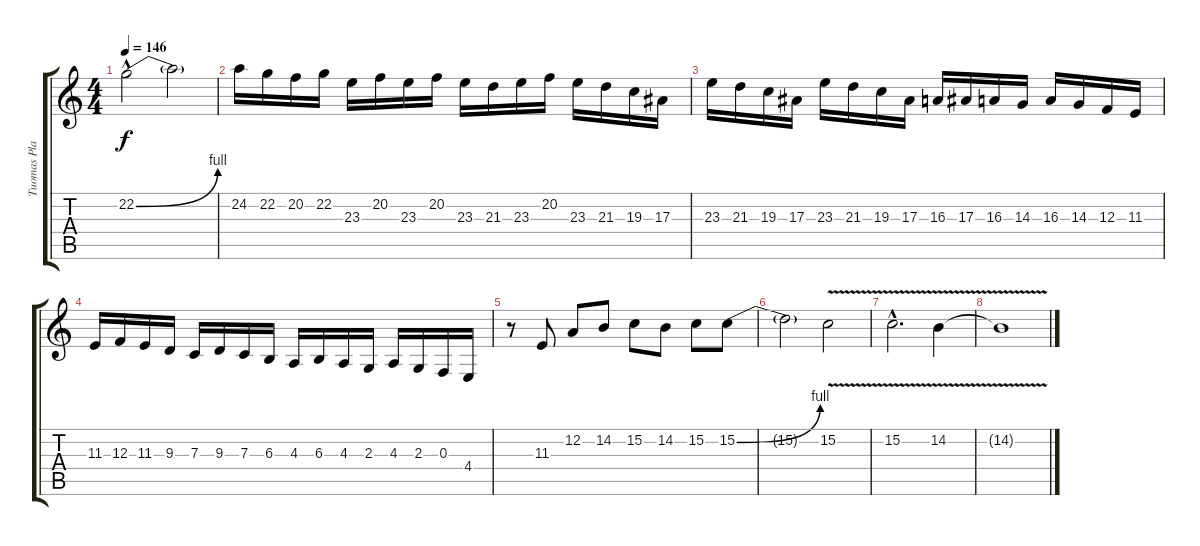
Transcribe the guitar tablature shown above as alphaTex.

\track ("Tuomas Planman" "Tuomas Pla") {instrument acousticgrandpiano}
\staff {score tabs}
\tuning (D4 A3 F3 C3 G2 D2) {hide}
\ts (4 4)
\tempo 146
\clef g2
\ks c
22.2{be (bend 0 0 60 4) hac}.2{dy f} 22.2{t}.2 |
24.2.16 22.2.16 20.2.16 22.2.16 23.3.16 20.2.16 23.3.16 20.2.16 23.3.16 21.3.16 23.3.16 20.2.16 23.3.16 21.3.16 19.3.16 17.3.16 |
23.3.16 21.3.16 19.3.16 17.3.16 23.3.16 21.3.16 19.3.16 17.3.16 16.3.16 17.3.16 16.3.16 14.3.16 16.3.16 14.3.16 12.3.16 11.3.16 |
11.3.16 12.3.16 11.3.16 9.3.16 7.3.16 9.3.16 7.3.16 6.3.16 4.3.16 6.3.16 4.3.16 2.3.16 4.3.16 2.3.16 0.3.16 4.4.16 |
r.8 11.3.8 12.2.8 14.2.8 15.2.8 14.2.8 15.2.8 15.2{be (bend 0 0 60 4)}.8 |
15.2{t}.2 15.2{v}.2 |
15.2{v hac}.2{d} 14.2{v}.4 |
14.2{t}.1
